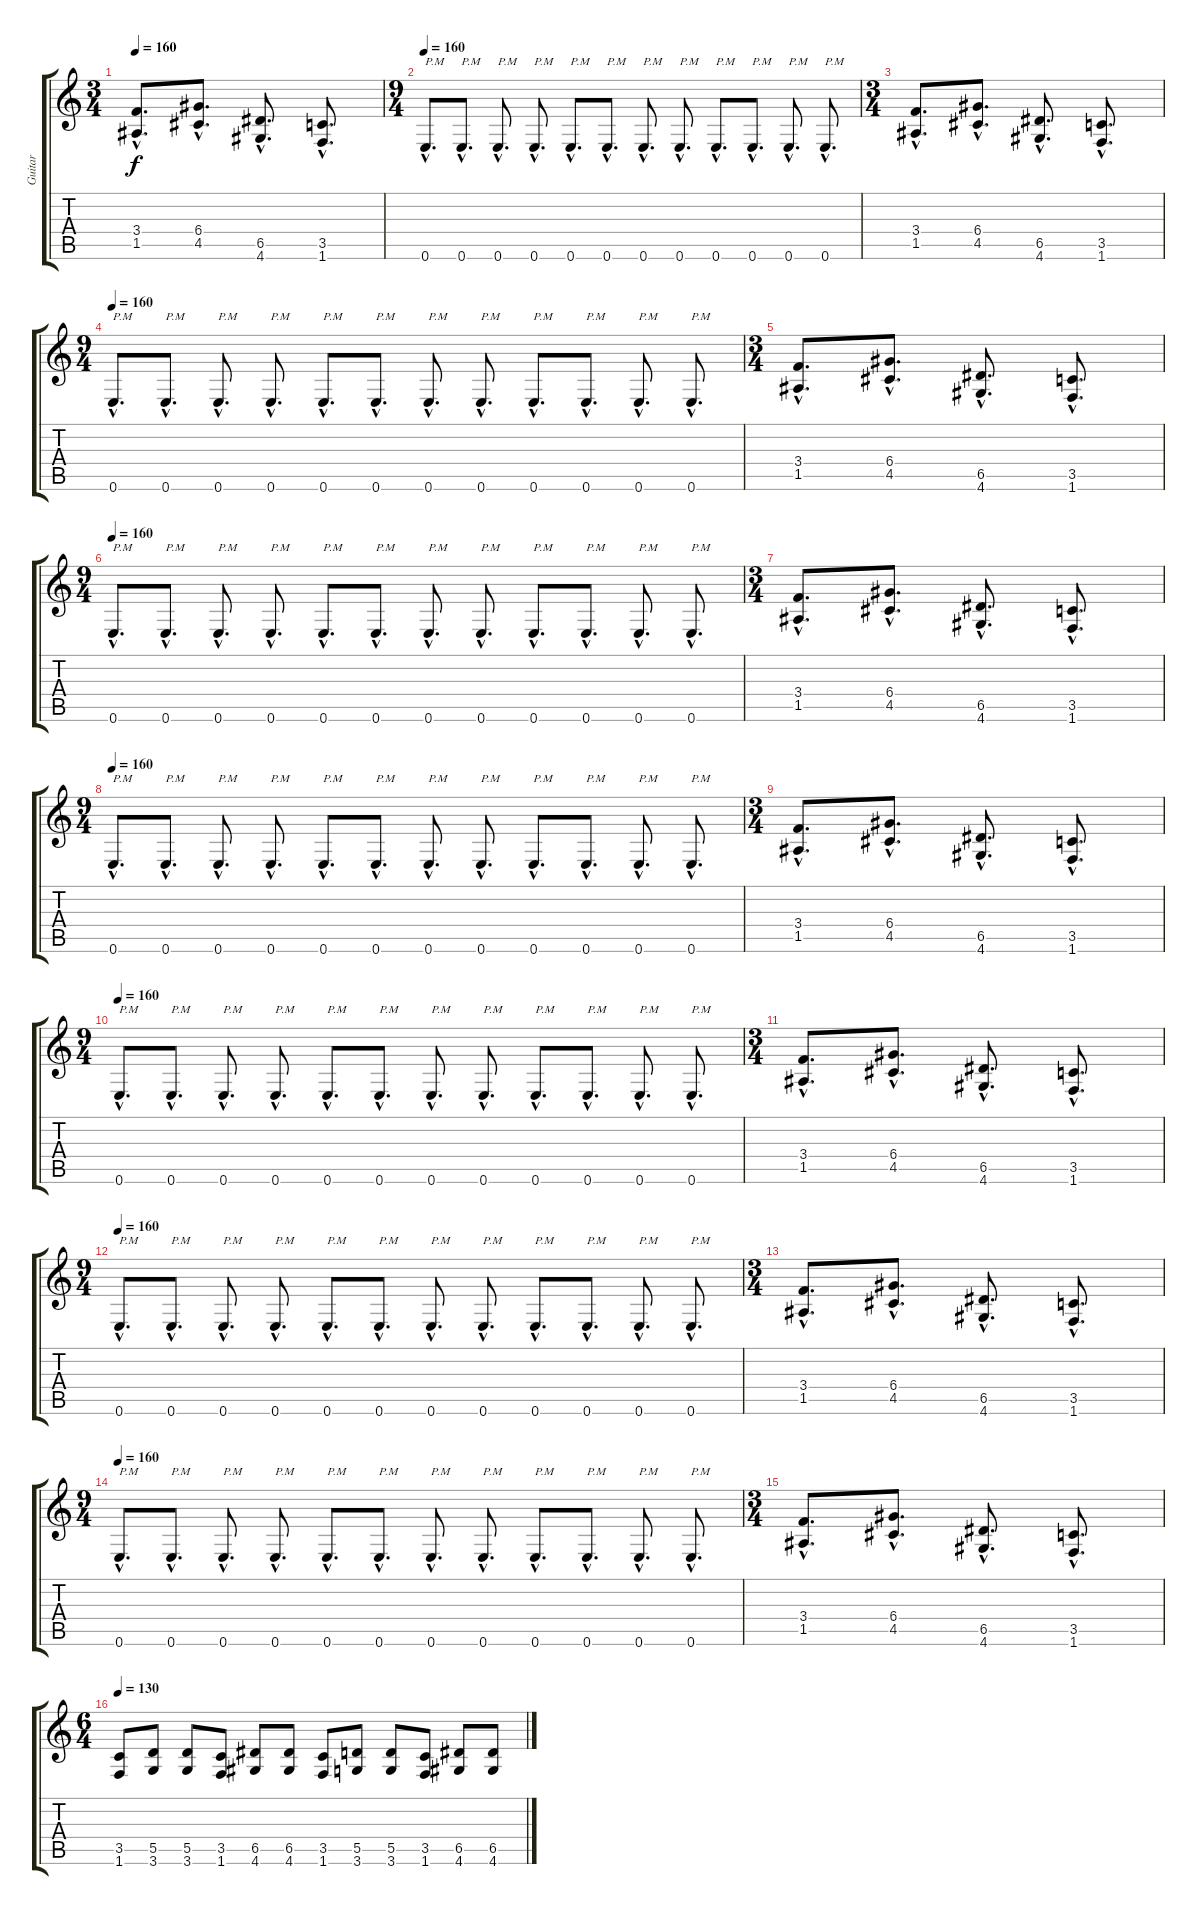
\track ("Guitar" "Guitar") {instrument distortionguitar}
\staff {score tabs}
\tuning (E4 B3 G3 D3 A2 E2) {hide}
\ts (3 4)
\tempo 160
\clef g2
\ks c
(3.4{hac} 1.5{hac}).8{d dy f} (6.4{hac} 4.5{hac}).8{d} (6.5{hac} 4.6{hac}).8{d} (3.5{hac} 1.6{hac}).8{d} |
\ts (9 4)
\tempo 160
0.6{hac}.8{d txt "P.M"} 0.6{hac}.8{d txt "P.M"} 0.6{hac}.8{d txt "P.M"} 0.6{hac}.8{d txt "P.M"} 0.6{hac}.8{d txt "P.M"} 0.6{hac}.8{d txt "P.M"} 0.6{hac}.8{d txt "P.M"} 0.6{hac}.8{d txt "P.M"} 0.6{hac}.8{d txt "P.M"} 0.6{hac}.8{d txt "P.M"} 0.6{hac}.8{d txt "P.M"} 0.6{hac}.8{d txt "P.M"} |
\ts (3 4)
(3.4{hac} 1.5{hac}).8{d} (6.4{hac} 4.5{hac}).8{d} (6.5{hac} 4.6{hac}).8{d} (3.5{hac} 1.6{hac}).8{d} |
\ts (9 4)
\tempo 160
0.6{hac}.8{d txt "P.M"} 0.6{hac}.8{d txt "P.M"} 0.6{hac}.8{d txt "P.M"} 0.6{hac}.8{d txt "P.M"} 0.6{hac}.8{d txt "P.M"} 0.6{hac}.8{d txt "P.M"} 0.6{hac}.8{d txt "P.M"} 0.6{hac}.8{d txt "P.M"} 0.6{hac}.8{d txt "P.M"} 0.6{hac}.8{d txt "P.M"} 0.6{hac}.8{d txt "P.M"} 0.6{hac}.8{d txt "P.M"} |
\ts (3 4)
(3.4{hac} 1.5{hac}).8{d} (6.4{hac} 4.5{hac}).8{d} (6.5{hac} 4.6{hac}).8{d} (3.5{hac} 1.6{hac}).8{d} |
\ts (9 4)
\tempo 160
0.6{hac}.8{d txt "P.M"} 0.6{hac}.8{d txt "P.M"} 0.6{hac}.8{d txt "P.M"} 0.6{hac}.8{d txt "P.M"} 0.6{hac}.8{d txt "P.M"} 0.6{hac}.8{d txt "P.M"} 0.6{hac}.8{d txt "P.M"} 0.6{hac}.8{d txt "P.M"} 0.6{hac}.8{d txt "P.M"} 0.6{hac}.8{d txt "P.M"} 0.6{hac}.8{d txt "P.M"} 0.6{hac}.8{d txt "P.M"} |
\ts (3 4)
(3.4{hac} 1.5{hac}).8{d} (6.4{hac} 4.5{hac}).8{d} (6.5{hac} 4.6{hac}).8{d} (3.5{hac} 1.6{hac}).8{d} |
\ts (9 4)
\tempo 160
0.6{hac}.8{d txt "P.M"} 0.6{hac}.8{d txt "P.M"} 0.6{hac}.8{d txt "P.M"} 0.6{hac}.8{d txt "P.M"} 0.6{hac}.8{d txt "P.M"} 0.6{hac}.8{d txt "P.M"} 0.6{hac}.8{d txt "P.M"} 0.6{hac}.8{d txt "P.M"} 0.6{hac}.8{d txt "P.M"} 0.6{hac}.8{d txt "P.M"} 0.6{hac}.8{d txt "P.M"} 0.6{hac}.8{d txt "P.M"} |
\ts (3 4)
(3.4{hac} 1.5{hac}).8{d} (6.4{hac} 4.5{hac}).8{d} (6.5{hac} 4.6{hac}).8{d} (3.5{hac} 1.6{hac}).8{d} |
\ts (9 4)
\tempo 160
0.6{hac}.8{d txt "P.M"} 0.6{hac}.8{d txt "P.M"} 0.6{hac}.8{d txt "P.M"} 0.6{hac}.8{d txt "P.M"} 0.6{hac}.8{d txt "P.M"} 0.6{hac}.8{d txt "P.M"} 0.6{hac}.8{d txt "P.M"} 0.6{hac}.8{d txt "P.M"} 0.6{hac}.8{d txt "P.M"} 0.6{hac}.8{d txt "P.M"} 0.6{hac}.8{d txt "P.M"} 0.6{hac}.8{d txt "P.M"} |
\ts (3 4)
(3.4{hac} 1.5{hac}).8{d} (6.4{hac} 4.5{hac}).8{d} (6.5{hac} 4.6{hac}).8{d} (3.5{hac} 1.6{hac}).8{d} |
\ts (9 4)
\tempo 160
0.6{hac}.8{d txt "P.M"} 0.6{hac}.8{d txt "P.M"} 0.6{hac}.8{d txt "P.M"} 0.6{hac}.8{d txt "P.M"} 0.6{hac}.8{d txt "P.M"} 0.6{hac}.8{d txt "P.M"} 0.6{hac}.8{d txt "P.M"} 0.6{hac}.8{d txt "P.M"} 0.6{hac}.8{d txt "P.M"} 0.6{hac}.8{d txt "P.M"} 0.6{hac}.8{d txt "P.M"} 0.6{hac}.8{d txt "P.M"} |
\ts (3 4)
(3.4{hac} 1.5{hac}).8{d} (6.4{hac} 4.5{hac}).8{d} (6.5{hac} 4.6{hac}).8{d} (3.5{hac} 1.6{hac}).8{d} |
\ts (9 4)
\tempo 160
0.6{hac}.8{d txt "P.M"} 0.6{hac}.8{d txt "P.M"} 0.6{hac}.8{d txt "P.M"} 0.6{hac}.8{d txt "P.M"} 0.6{hac}.8{d txt "P.M"} 0.6{hac}.8{d txt "P.M"} 0.6{hac}.8{d txt "P.M"} 0.6{hac}.8{d txt "P.M"} 0.6{hac}.8{d txt "P.M"} 0.6{hac}.8{d txt "P.M"} 0.6{hac}.8{d txt "P.M"} 0.6{hac}.8{d txt "P.M"} |
\ts (3 4)
(3.4{hac} 1.5{hac}).8{d} (6.4{hac} 4.5{hac}).8{d} (6.5{hac} 4.6{hac}).8{d} (3.5{hac} 1.6{hac}).8{d} |
\ts (6 4)
\tempo 130
(3.5 1.6).8 (5.5 3.6).8 (5.5 3.6).8 (3.5 1.6).8 (6.5 4.6).8 (6.5 4.6).8 (3.5 1.6).8 (5.5 3.6).8 (5.5 3.6).8 (3.5 1.6).8 (6.5 4.6).8 (6.5 4.6).8
